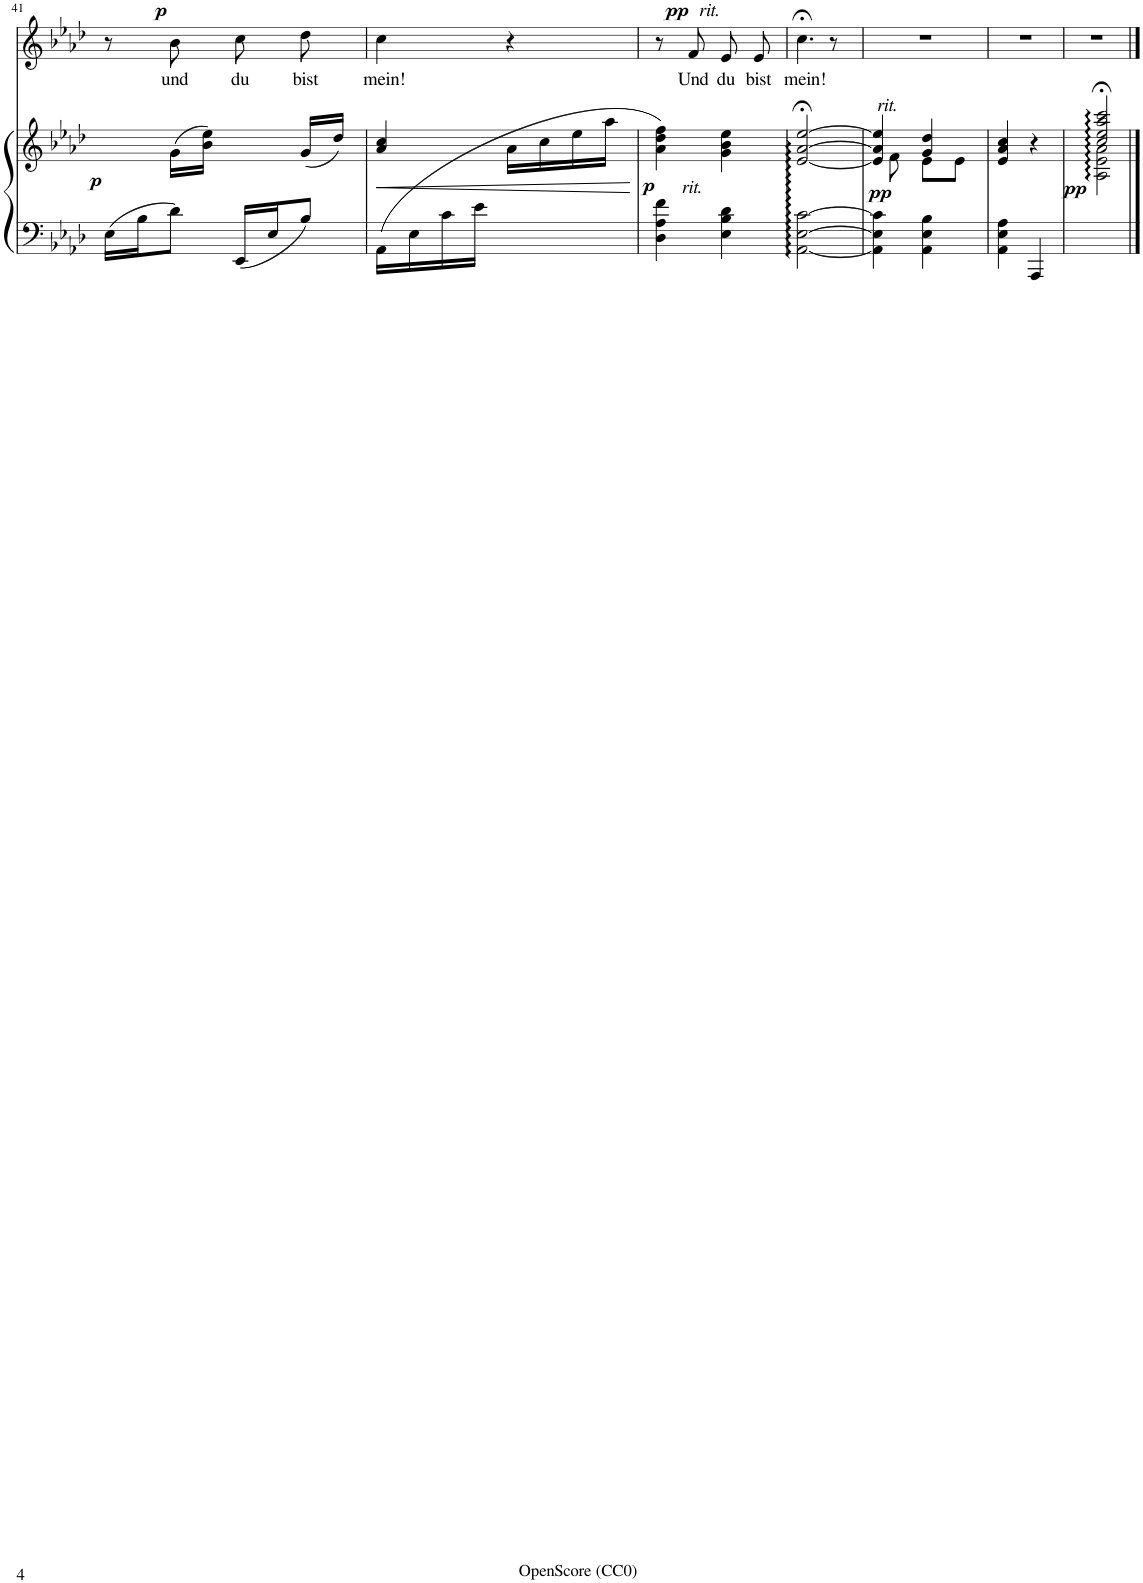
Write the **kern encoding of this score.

**kern	**kern	**dynam	**kern	**text	**dynam
*part2	*part2	*part2	*part1	*part1	*part1
*staff3	*staff2	*staff2/3	*staff1	*staff1	*staff1
*I"Piano	*	*	*I"Voice	*	*
*I'Pno	*	*	*	*	*
!!LO:PB:g=z
*clefF4	*clefG2	*	*clefG2	*	*
*k[b-e-a-d-]	*k[b-e-a-d-]	*	*k[b-e-a-d-]	*	*
*M2/4	*M2/4	*	*M2/4	*	*
=41	=41	=41	=41	=41	=41
!	!	!LO:DY:b	!	!	!
16E-\LL	8ryy	p	8r	.	.
16B-\J	.	.	.	.	.
!	!	!	!	!LO:LY:b	!LO:DY:a
8d-\J	(16g\LL	.	8b-\	und	p
.	16b-\ 16ee-\JJ)	.	.	.	.
!	!	!	!	!LO:LY:b	!
16EE-/LL	8ryy	.	8cc\L	du	.
16E-/J	.	.	.	.	.
!	!	!	!	!LO:LY:b	!
8B-/J	(16g/LL	.	8dd-\J	bist	.
.	16dd-/JJ)	.	.	.	.
=42	=42	=42	=42	=42	=42
!	!	!LO:HP:b=2	!	!LO:LY:b	!
*^	*^	*	*	*	*
(>16AA-\LL	2ryy	4ryy	4a-/ 4cc/	<	4cc\	mein!	.
16E-\	.	.	.	.	.	.	.
16c\	.	.	.	.	.	.	.
16e-\JJ	.	.	.	.	.	.	.
4ryy	.	16a-\LL	4ryy	.	4r	.	.
.	.	16cc\	.	.	.	.	.
.	.	16ee-\	.	.	.	.	.
.	.	16aa-\JJ	.	.	.	.	.
*v	*v	*	*	*	*	*	*
*	*v	*v	*	*	*	*
.	.	[	.	.	.
=43	=43	=43	=43	=43	=43
!	!LO:TX:b:i:t=rit.	!	!	!	!
!	!	!LO:DY:b	!	!	!
4D-\ 4A-\ 4f\	4a-\ 4dd-\ 4ff\)	p	8r	.	.
!	!	!	!LO:TX:a:i:t=rit.	!	!
!	!	!	!	!LO:LY:b	!LO:DY:a
.	.	.	8f/	Und	pp
!	!	!	!	!LO:LY:b	!
4E-\ 4B-\ 4d-\	4g\ 4b-\ 4ee-\	.	8e-/L	du	.
!	!	!	!	!LO:LY:b	!
.	.	.	8e-/J	bist	.
=44	=44	=44	=44	=44	=44
!	!	!	!	!LO:LY:b	!
[2AA-\ [2E-\ [2c\	[<2e-/;< [>2a-/;< [2ee-/;<	.	4.cc;<\	mein!	.
.	.	.	8r	.	.
=45	=45	=45	=45	=45	=45
*	*^	*	*	*	*
!	!LO:TX:a:i:t=rit.	!	!	!	!	!
!	!	!	!LO:DY:b	!	!	!
4AA-\] 4E-\] 4c\]	4e-/] 4a-/] 4ee-/]	8ryy	pp	2r	.	.
.	.	8f\	.	.	.	.
4AA-\ 4E-\ 4B-\	4g/ 4dd-/	8e-\L	.	.	.	.
.	.	8e-\J	.	.	.	.
*	*v	*v	*	*	*	*
=46	=46	=46	=46	=46	=46
4AA-\ 4E-\ 4A-\	4e-/ 4a-/ 4cc/	.	2r	.	.
4AAA-/	4r	.	.	.	.
=47	=47	=47	=47	=47	=47
*	*^	*	*	*	*
!	!	!	!LO:DY:b	!	!	!
2ryy	2cc/;< 2ee-/;< 2aa-/;< 2ccc/;<	2A-\ 2e-\ 2a-\	pp	2r	.	.
*	*v	*v	*	*	*	*
==	==	==	==	==	==
*-	*-	*-	*-	*-	*-
